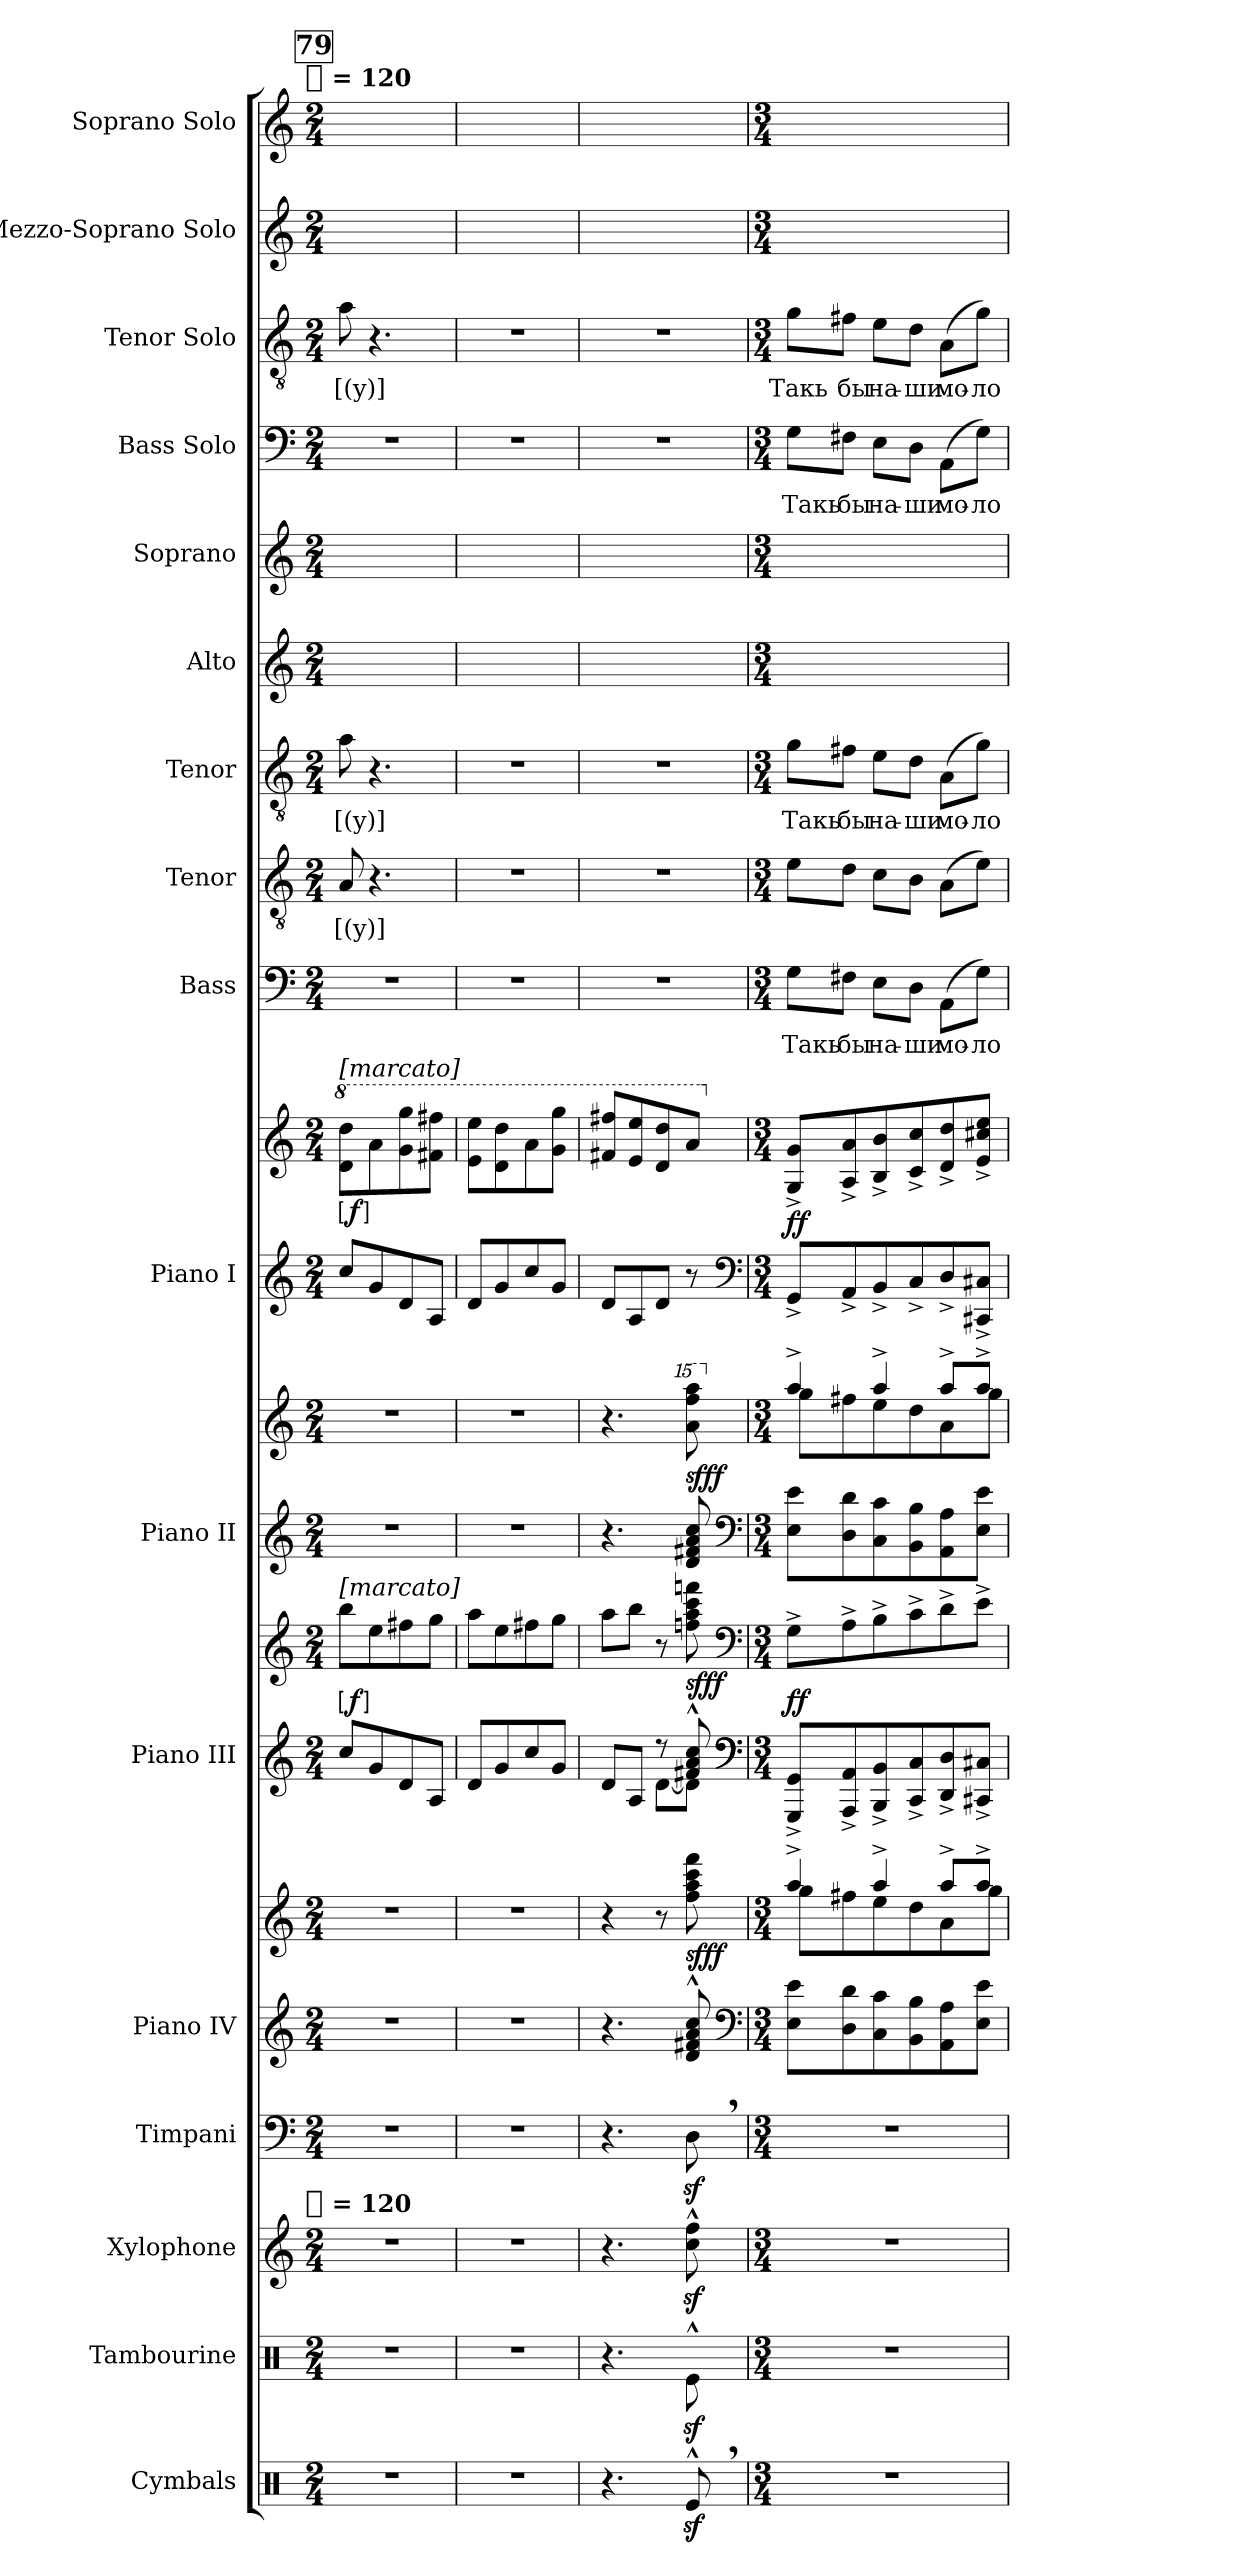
**kern	**kern	**kern	**kern	**kern	**kern	**dynam	**kern	**kern	**dynam	**kern	**kern	**dynam	**kern	**kern	**dynam	**kern	**text	**kern	**text	**kern	**text	**kern	**kern	**kern	**text	**kern	**text	**kern	**kern
*part17	*part16	*part15	*part14	*part13	*part13	*part13	*part12	*part12	*part12	*part11	*part11	*part11	*part10	*part10	*part10	*part9	*part9	*part8	*part8	*part7	*part7	*part6	*part5	*part4	*part4	*part3	*part3	*part2	*part1
*staff21	*staff20	*staff19	*staff18	*staff17	*staff16	*staff16/17	*staff15	*staff14	*staff14/15	*staff13	*staff12	*staff12/13	*staff11	*staff10	*staff10/11	*staff9	*staff9	*staff8	*staff8	*staff7	*staff7	*staff6	*staff5	*staff4	*staff4	*staff3	*staff3	*staff2	*staff1
*I"Cymbals	*I"Tambourine	*I"Xylophone	*I"Timpani	*I"Piano IV	*	*	*I"Piano III	*	*	*I"Piano II	*	*	*I"Piano I	*	*	*I"Bass	*	*I"Tenor	*	*I"Tenor	*	*I"Alto	*I"Soprano	*I"Bass Solo	*	*I"Tenor Solo	*	*I"Mezzo-Soprano Solo	*I"Soprano Solo
*	*	*I'Xyl.	*I'Timp.	*I'Pno.	*	*	*I'Pno.	*	*	*I'Pno.	*	*	*I'Pno.	*	*	*I'B.	*	*I'T.	*	*I'T.	*	*I'A.	*I'S.	*I'B.	*	*I'T.	*	*I'A.	*I'S.
*clefX	*clefX	*clefG2	*clefF4	*clefG2	*clefG2	*	*clefG2	*clefG2	*	*clefG2	*clefG2	*	*clefG2	*clefG2	*	*clefF4	*	*clefGv2	*	*clefGv2	*	*clefG2	*clefG2	*clefF4	*	*clefGv2	*	*clefG2	*clefG2
*	*	*ITrd-7c-12	*	*	*	*	*	*	*	*	*	*	*	*	*	*	*	*	*	*	*	*	*	*	*	*	*	*	*
*k[]	*k[]	*k[]	*k[]	*k[]	*k[]	*	*k[]	*k[]	*	*k[]	*k[]	*	*k[]	*k[]	*	*k[]	*	*k[]	*	*k[]	*	*k[]	*k[]	*k[]	*	*k[]	*	*k[]	*k[]
*C:	*C:	*C:	*C:	*C:	*C:	*	*C:	*C:	*	*C:	*C:	*	*C:	*C:	*	*C:	*	*C:	*	*C:	*	*C:	*C:	*C:	*	*C:	*	*C:	*C:
!!LO:TX:omd:t=[quarter] = 120
*M2/4	*M2/4	*M2/4	*M2/4	*M2/4	*M2/4	*	*M2/4	*M2/4	*	*M2/4	*M2/4	*	*M2/4	*M2/4	*	*M2/4	*	*M2/4	*	*M2/4	*	*M2/4	*M2/4	*M2/4	*	*M2/4	*	*M2/4	*M2/4
*MM120	*MM120	*MM120	*MM120	*MM120	*MM120	*	*MM120	*MM120	*	*MM120	*MM120	*	*MM120	*MM120	*	*MM120	*	*MM120	*	*MM120	*	*MM120	*MM120	*MM120	*	*MM120	*	*MM120	*MM120
*	*	*	*	*	*	*	*	*	*	*	*	*	*	*8va	*	*	*	*	*	*	*	*	*	*	*	*	*	*	*
!!LO:REH:place=s1:t=79
=1	=1	=1	=1	=1	=1	=1	=1	=1	=1	=1	=1	=1	=1	=1	=1	=1	=1	=1	=1	=1	=1	=1	=1	=1	=1	=1	=1	=1	=1
!	!	!LO:TX:t=[quarter] = 120	!	!	!	!	!	!	!	!	!	!	!	!	!	!	!	!	!	!	!	!	!	!	!	!	!	!	!
!	!	!	!	!	!	!	!	!	!	!	!	!	!	!LO:TX:a:t=[marcato]	!	!	!	!	!	!	!	!	!	!	!	!	!	!	!
!	!	!	!	!	!	!	!	!LO:TX:a:t=[marcato]	!	!	!	!	!	!	!	!	!	!	!	!	!	!	!	!	!	!	!	!	!
!	!	!	!	!	!	!	!	!	!LO:DY:ed=brack	!	!	!	!	!	!LO:DY:ed=brack	!	!	!	!	!	!	!	!	!	!	!	!	!	!
2r	2r	2r	2r	2r	2r	.	8ccL	8bbL	f	2r	2r	.	8ccL	8dd 8dddL	f	2r	.	8A	[(y)]	8a	[(y)]	8ryy	8ryy	2r	.	8a	[(y)]	8ryy	8ryy
.	.	.	.	.	.	.	8g	8ee	.	.	.	.	8g	8aa	.	.	.	4.r	.	4.r	.	8ryy	8ryy	.	.	4.r	.	8ryy	8ryy
.	.	.	.	.	.	.	8d	8ff#X	.	.	.	.	8d	8gg 8ggg	.	.	.	.	.	.	.	8ryy	8ryy	.	.	.	.	8ryy	8ryy
.	.	.	.	.	.	.	8AJ	8ggJ	.	.	.	.	8AJ	8ff#X 8fff#XJ	.	.	.	.	.	.	.	8ryy	8ryy	.	.	.	.	8ryy	8ryy
=2	=2	=2	=2	=2	=2	=2	=2	=2	=2	=2	=2	=2	=2	=2	=2	=2	=2	=2	=2	=2	=2	=2	=2	=2	=2	=2	=2	=2	=2
2r	2r	2r	2r	2r	2r	.	8dL	8aaL	.	2r	2r	.	8dL	8ee 8eeeL	.	2r	.	2r	.	2r	.	8ryy	8ryy	2r	.	2r	.	8ryy	8ryy
.	.	.	.	.	.	.	8g	8ee	.	.	.	.	8g	8dd 8ddd	.	.	.	.	.	.	.	8ryy	8ryy	.	.	.	.	8ryy	8ryy
.	.	.	.	.	.	.	8cc	8ff#X	.	.	.	.	8cc	8aa	.	.	.	.	.	.	.	8ryy	8ryy	.	.	.	.	8ryy	8ryy
.	.	.	.	.	.	.	8gJ	8ggJ	.	.	.	.	8gJ	8gg 8gggJ	.	.	.	.	.	.	.	8ryy	8ryy	.	.	.	.	8ryy	8ryy
=3	=3	=3	=3	=3	=3	=3	=3	=3	=3	=3	=3	=3	=3	=3	=3	=3	=3	=3	=3	=3	=3	=3	=3	=3	=3	=3	=3	=3	=3
*	*	*	*	*	*	*	*^	*	*	*	*	*	*	*	*	*	*	*	*	*	*	*	*	*	*	*	*	*	*
4.r	4.r	4.r	4.r	4.r	4r	.	8ryy	8dL	8aaL	.	4.r	4.r	.	8dL	8ff#X 8fff#XL	.	2r	.	2r	.	2r	.	4ryy	4ryy	2r	.	2r	.	4ryy	4ryy
.	.	.	.	.	.	.	8ryy	8AJ	8bbJ	.	.	.	.	8A	8ee 8eee	.	.	.	.	.	.	.	.	.	.	.	.	.	.	.
.	.	.	.	.	8r	.	8r	[8dL	8r	.	.	.	.	8dJ	8dd 8ddd	.	.	.	.	.	.	.	8ryy	8ryy	.	.	.	.	8ryy	8ryy
!	!	!	!LO:DY:t=%s  secco	!	!	!	!	!	!	!	!	!	!	!	!	!	!	!	!	!	!	!	!	!	!	!	!	!	!	!
*	*	*	*	*	*	*	*	*	*	*	*	*15ma	*	*	*	*	*	*	*	*	*	*	*	*	*	*	*	*	*	*
8Rez^^,/	8Rez^^\	8cccz^^ 8fffz^^	8Dz,	8d^^ 8f#X^^ 8a^^ 8cc^^	8ff 8aa 8ccc 8fff	sfff	8f#X^^ 8a^^ 8cc^^	8dJ]	8ffn 8aa 8ccc 8fffn	sfff	8d 8f#X 8a 8cc	8aaa 8ffff 8aaaa	sfff	8r	8aaJ	.	.	.	.	.	.	.	8ryy	8ryy	.	.	.	.	8ryy	8ryy
*	*	*	*	*	*	*	*v	*v	*	*	*	*	*	*	*	*	*	*	*	*	*	*	*	*	*	*	*	*	*	*
*	*	*	*	*clefF4	*	*	*clefF4	*clefF4	*	*clefF4	*	*	*clefF4	*	*	*	*	*	*	*	*	*	*	*	*	*	*	*	*
=4	=4	=4	=4	=4	=4	=4	=4	=4	=4	=4	=4	=4	=4	=4	=4	=4	=4	=4	=4	=4	=4	=4	=4	=4	=4	=4	=4	=4	=4
*M3/4	*M3/4	*M3/4	*M3/4	*M3/4	*M3/4	*	*M3/4	*M3/4	*	*M3/4	*M3/4	*	*M3/4	*M3/4	*	*M3/4	*	*M3/4	*	*M3/4	*	*M3/4	*M3/4	*M3/4	*	*M3/4	*	*M3/4	*M3/4
*	*	*	*	*	*^	*	*	*	*	*	*	*	*	*	*	*	*	*	*	*	*	*	*	*	*	*	*	*	*
*	*	*	*	*	*	*	*	*	*	*	*	*X15ma	*	*	*	*	*	*	*	*	*	*	*	*	*	*	*	*	*	*
*	*	*	*	*	*	*	*	*	*	*	*	*^	*	*	*	*	*	*	*	*	*	*	*	*	*	*	*	*	*	*
*	*	*	*	*	*	*	*	*	*	*	*	*	*	*	*	*X8va	*	*	*	*	*	*	*	*	*	*	*	*	*	*	*
4%3r	4%3r	4%3r	4%3r	8E 8eL	4aa^	8ggL	.	8GGG^ 8GG^L	8G^L	ff	8E 8eL	4aa^	8ggL	.	8GG^L	8G^ 8g^L	ff	8G\L	Такь	8e\L	.	8g\L	Такь	2.ryy	2.ryy	8G\L	Такь	8g\L	Такь	2.ryy	2.ryy
.	.	.	.	8D 8d	.	8ff#X	.	8AAA^ 8AA^	8A^	.	8D 8d	.	8ff#X	.	8AA^	8A^ 8a^	.	8F#X\J	бы	8d\J	.	8f#X\J	бы	.	.	8F#X\J	бы	8f#X\J	бы	.	.
.	.	.	.	8C 8c	4aa^	8ee	.	8BBB^ 8BB^	8B^	.	8C 8c	4aa^	8ee	.	8BB^	8B^ 8b^	.	8E\L	на-	8c\L	.	8e\L	на-	.	.	8E\L	на-	8e\L	на-	.	.
.	.	.	.	8BB 8B	.	8dd	.	8CC^ 8C^	8c^	.	8BB 8B	.	8dd	.	8C^	8c^ 8cc^	.	8D\J	-ши	8B\J	.	8d\J	-ши	.	.	8D\J	-ши	8d\J	-ши	.	.
.	.	.	.	8AA 8A	8aa^L	8a	.	8DD^ 8D^	8d^	.	8AA 8A	8aa^L	8a	.	8D^	8d^ 8dd^	.	(8AA\L	мо-	(8A\L	.	(8A\L	мо-	.	.	(8AA\L	мо-	(8A\L	мо-	.	.
.	.	.	.	8E 8eJ	8aa^J	8ggJ	.	8CC#X^ 8C#X^J	8e^J	.	8E 8eJ	8aa^J	8ggJ	.	8CC#X^ 8C#X^J	8e^ 8cc#X^ 8ee^J	.	8G\J)	-ло-	8e\J)	.	8g\J)	-ло-	.	.	8G\J)	-ло-	8g\J)	-ло-	.	.
*	*	*	*	*	*v	*v	*	*	*	*	*	*v	*v	*	*	*	*	*	*	*	*	*	*	*	*	*	*	*	*	*	*
=	=	=	=	=	=	=	=	=	=	=	=	=	=	=	=	=	=	=	=	=	=	=	=	=	=	=	=	=	=
*-	*-	*-	*-	*-	*-	*-	*-	*-	*-	*-	*-	*-	*-	*-	*-	*-	*-	*-	*-	*-	*-	*-	*-	*-	*-	*-	*-	*-	*-
